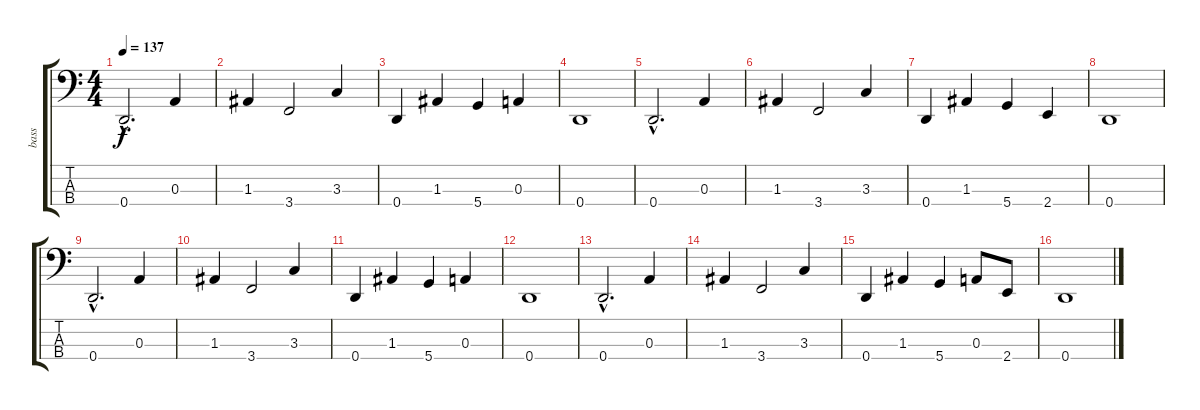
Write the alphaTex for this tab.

\track ("bass" "bass") {instrument electricbassfinger}
\staff {score tabs}
\tuning (G2 D2 A1 D1) {hide}
\ts (4 4)
\tempo 137
\clef f4
\ks c
0.4{hac}.2{d dy f} 0.3.4 |
1.3.4 3.4.2 3.3.4 |
0.4.4 1.3.4 5.4.4 0.3.4 |
0.4.1 |
0.4{hac}.2{d} 0.3.4 |
1.3.4 3.4.2 3.3.4 |
0.4.4 1.3.4 5.4.4 2.4.4 |
0.4.1 |
0.4{hac}.2{d} 0.3.4 |
1.3.4 3.4.2 3.3.4 |
0.4.4 1.3.4 5.4.4 0.3.4 |
0.4.1 |
0.4{hac}.2{d} 0.3.4 |
1.3.4 3.4.2 3.3.4 |
0.4.4 1.3.4 5.4.4 0.3.8 2.4.8 |
0.4.1
